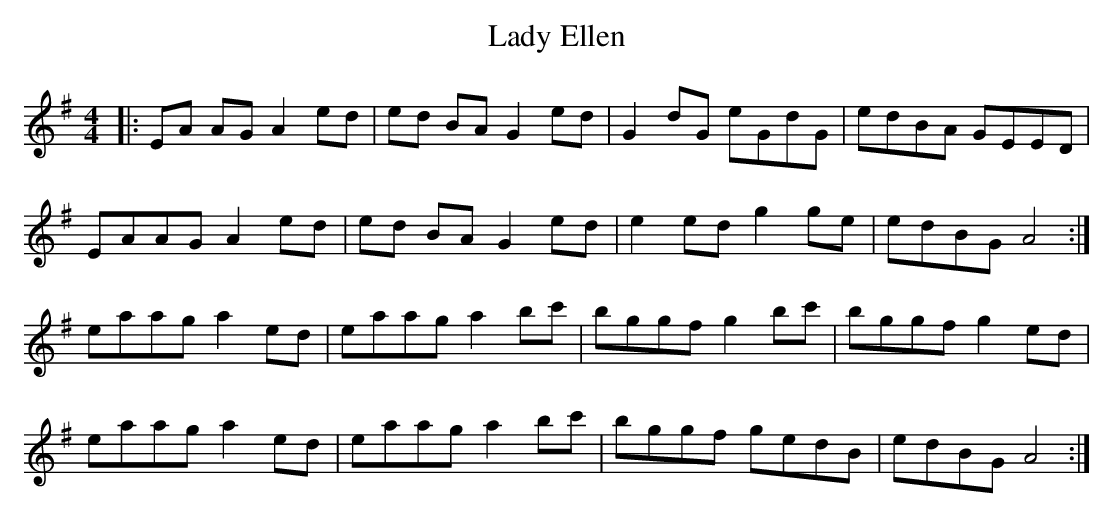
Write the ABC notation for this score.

X:1
T: Lady Ellen
M: 4/4
L: 1/8
K: Gmaj
|:EA AG A2 ed|ed BA G2 ed|G2dG eGdG|edBA GEED|
EAAG A2 ed|ed BA G2 ed|e2 ed g2 ge|edBG A4:|
eaag a2 ed|eaag a2 bc'|bggf g2 bc'|bggf g2 ed|
eaag a2 ed|eaag a2 bc'|bggf gedB|edBG A4:|
